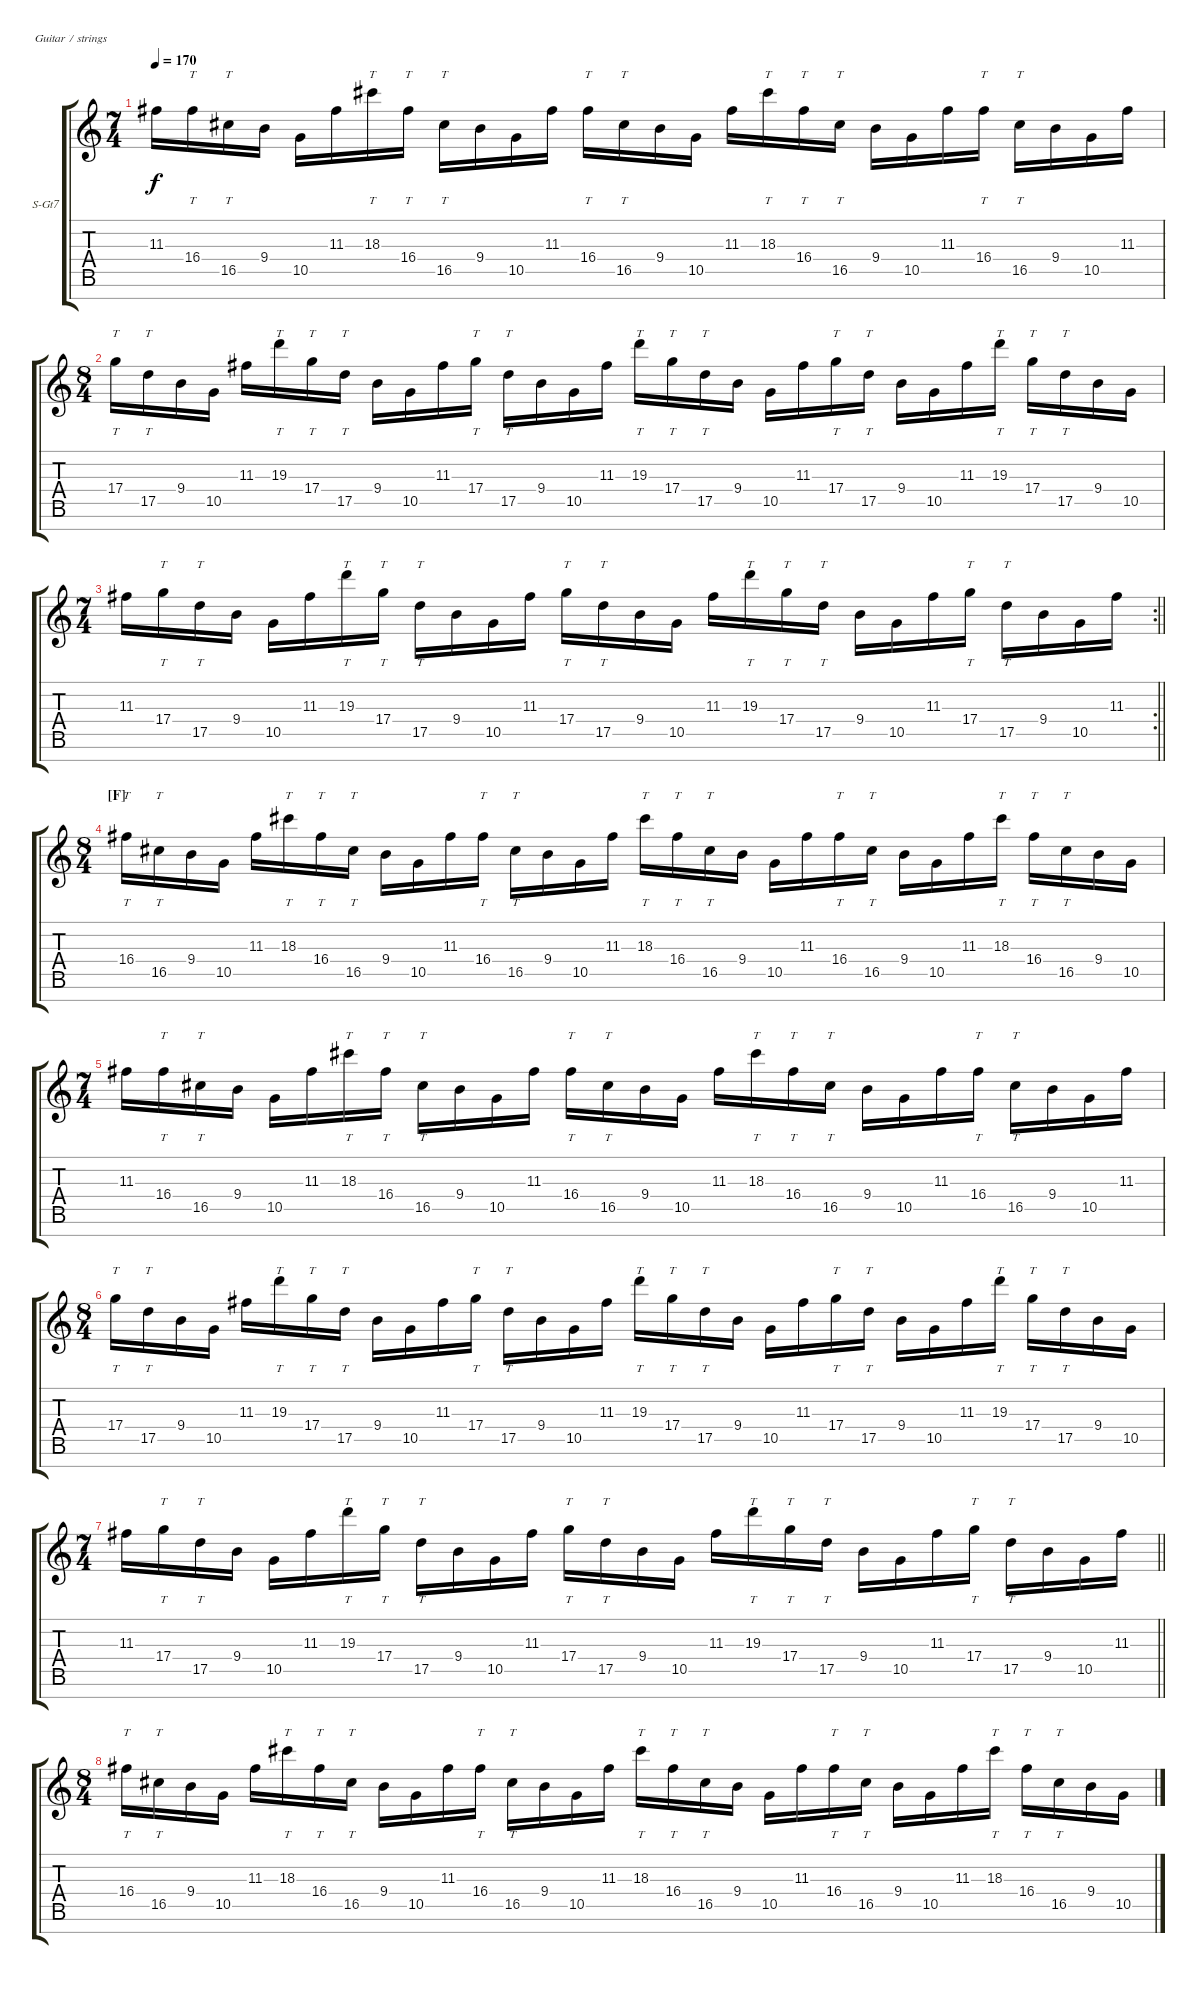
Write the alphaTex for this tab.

\bracketExtendMode groupsimilarinstruments
\firstSystemTrackNameOrientation horizontal
\otherSystemsTrackNameOrientation horizontal
\track ("Guitar 3" "S-Gt7") {multiBarRest instrument acousticguitarsteel}
\staff {score tabs}
\tuning (E4 B3 G3 D3 A2 E2 B1)
\ts (7 4)
\tempo 170
\clef g2
\ks c
11.3.16{dy f} 16.4.16{tt} 16.5.16{tt} 9.4.16{beam split} 10.5.16 11.3.16 18.3.16{tt} 16.4.16{tt beam split} 16.5.16{tt} 9.4.16 10.5.16 11.3.16 16.4.16{tt} 16.5.16{tt} 9.4.16 10.5.16{beam split} 11.3.16 18.3.16{tt} 16.4.16{tt} 16.5.16{tt} 9.4.16 10.5.16 11.3.16 16.4.16{tt beam split} 16.5.16{tt} 9.4.16 10.5.16 11.3.16 |
\ts (8 4)
17.4.16{tt} 17.5.16{tt} 9.4.16 10.5.16{beam split} 11.3.16 19.3.16{tt} 17.4.16{tt} 17.5.16{tt} 9.4.16 10.5.16 11.3.16 17.4.16{tt beam split} 17.5.16{tt} 9.4.16 10.5.16 11.3.16 19.3.16{tt} 17.4.16{tt} 17.5.16{tt} 9.4.16{beam split} 10.5.16 11.3.16 17.4.16{tt} 17.5.16{tt} 9.4.16 10.5.16 11.3.16 19.3.16{tt beam split} 17.4.16{tt} 17.5.16{tt} 9.4.16 10.5.16 |
\rc 2
\ts (7 4)
\barLineRight lightlight
11.3.16 17.4.16{tt} 17.5.16{tt} 9.4.16{beam split} 10.5.16 11.3.16 19.3.16{tt} 17.4.16{tt beam split} 17.5.16{tt} 9.4.16 10.5.16 11.3.16 17.4.16{tt} 17.5.16{tt} 9.4.16 10.5.16{beam split} 11.3.16 19.3.16{tt} 17.4.16{tt} 17.5.16{tt} 9.4.16 10.5.16 11.3.16 17.4.16{tt beam split} 17.5.16{tt} 9.4.16 10.5.16 11.3.16 |
\ts (8 4)
\section ("F" "")
16.4.16{tt} 16.5.16{tt} 9.4.16 10.5.16{beam split} 11.3.16 18.3.16{tt} 16.4.16{tt} 16.5.16{tt} 9.4.16 10.5.16 11.3.16 16.4.16{tt beam split} 16.5.16{tt} 9.4.16 10.5.16 11.3.16 18.3.16{tt} 16.4.16{tt} 16.5.16{tt} 9.4.16{beam split} 10.5.16 11.3.16 16.4.16{tt} 16.5.16{tt} 9.4.16 10.5.16 11.3.16 18.3.16{tt beam split} 16.4.16{tt} 16.5.16{tt} 9.4.16 10.5.16 |
\ts (7 4)
11.3.16 16.4.16{tt} 16.5.16{tt} 9.4.16{beam split} 10.5.16 11.3.16 18.3.16{tt} 16.4.16{tt beam split} 16.5.16{tt} 9.4.16 10.5.16 11.3.16 16.4.16{tt} 16.5.16{tt} 9.4.16 10.5.16{beam split} 11.3.16 18.3.16{tt} 16.4.16{tt} 16.5.16{tt} 9.4.16 10.5.16 11.3.16 16.4.16{tt beam split} 16.5.16{tt} 9.4.16 10.5.16 11.3.16 |
\ts (8 4)
17.4.16{tt} 17.5.16{tt} 9.4.16 10.5.16{beam split} 11.3.16 19.3.16{tt} 17.4.16{tt} 17.5.16{tt} 9.4.16 10.5.16 11.3.16 17.4.16{tt beam split} 17.5.16{tt} 9.4.16 10.5.16 11.3.16 19.3.16{tt} 17.4.16{tt} 17.5.16{tt} 9.4.16{beam split} 10.5.16 11.3.16 17.4.16{tt} 17.5.16{tt} 9.4.16 10.5.16 11.3.16 19.3.16{tt beam split} 17.4.16{tt} 17.5.16{tt} 9.4.16 10.5.16 |
\ts (7 4)
\barLineRight lightlight
11.3.16 17.4.16{tt} 17.5.16{tt} 9.4.16{beam split} 10.5.16 11.3.16 19.3.16{tt} 17.4.16{tt beam split} 17.5.16{tt} 9.4.16 10.5.16 11.3.16 17.4.16{tt} 17.5.16{tt} 9.4.16 10.5.16{beam split} 11.3.16 19.3.16{tt} 17.4.16{tt} 17.5.16{tt} 9.4.16 10.5.16 11.3.16 17.4.16{tt beam split} 17.5.16{tt} 9.4.16 10.5.16 11.3.16 |
\ts (8 4)
16.4.16{tt} 16.5.16{tt} 9.4.16 10.5.16{beam split} 11.3.16 18.3.16{tt} 16.4.16{tt} 16.5.16{tt} 9.4.16 10.5.16 11.3.16 16.4.16{tt beam split} 16.5.16{tt} 9.4.16 10.5.16 11.3.16 18.3.16{tt} 16.4.16{tt} 16.5.16{tt} 9.4.16{beam split} 10.5.16 11.3.16 16.4.16{tt} 16.5.16{tt} 9.4.16 10.5.16 11.3.16 18.3.16{tt beam split} 16.4.16{tt} 16.5.16{tt} 9.4.16 10.5.16
